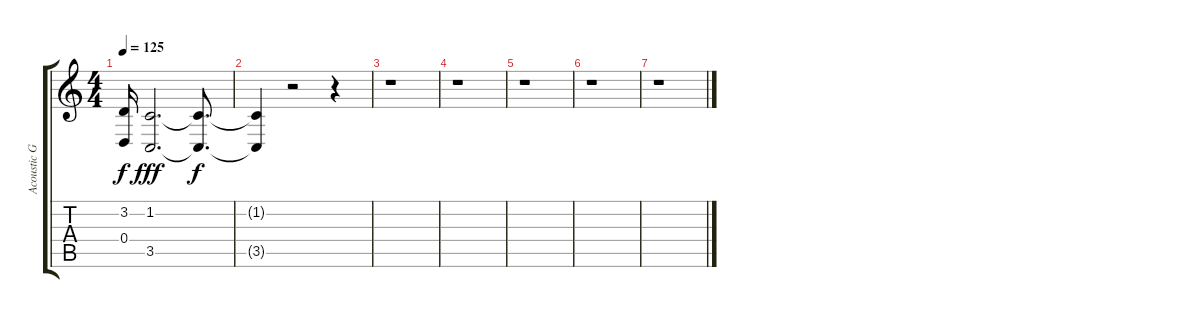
\track ("Acoustic Grand Piano" "Acoustic G") {instrument acousticgrandpiano}
\staff {score tabs}
\tuning (E4 B3 G3 D3 A2 E2) {hide}
\ts (4 4)
\tempo 125
\clef g2
\ks c
(3.2{t} 0.4{t}).16{dy f} (1.2 3.5).2{d dy fff} (1.2{t} 3.5{t}).8{d dy f} |
(1.2{t} 3.5{t}).4 r.2 r.4 |
r.1 |
r.1 |
r.1 |
r.1 |
r.1
